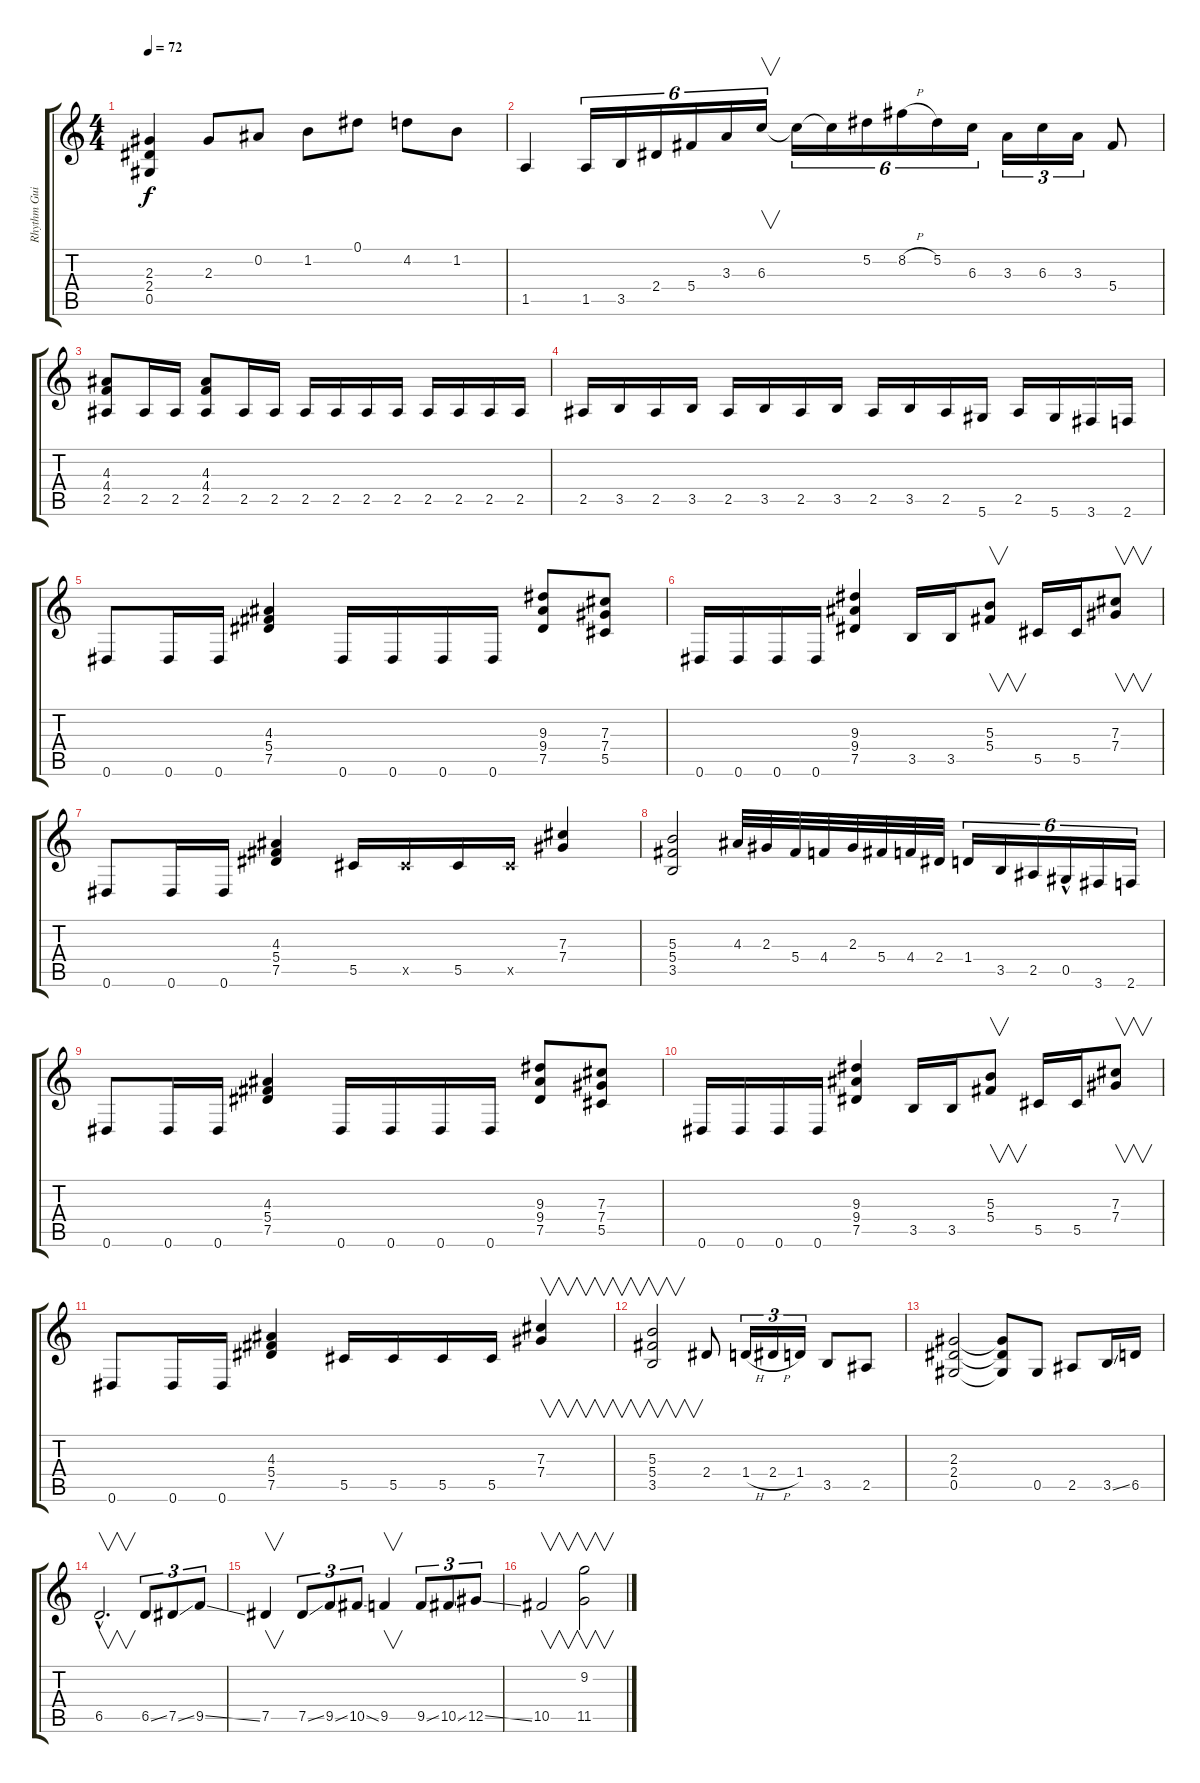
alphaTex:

\track ("Rhythm Guitar" "Rhythm Gui") {instrument overdrivenguitar}
\staff {score tabs}
\tuning (Eb4 Bb3 Gb3 Db3 Ab2 Eb2) {hide}
\ts (4 4)
\tempo 72
\clef g2
\ks c
(2.3 2.4 0.5).4{dy f} 2.3.8 0.2.8 1.2.8 0.1.8 4.2.8 1.2.8 |
1.5.4 1.5.16{tu (6 4)} 3.5.16{tu (6 4)} 2.4.16{tu (6 4)} 5.4.16{tu (6 4)} 3.3.16{tu (6 4)} 6.3.16{v tu (6 4)} 6.3{t}.16{tu (6 4)} 6.3{t}.16{tu (6 4)} 5.2.16{tu (6 4)} 8.2{h}.16{tu (6 4)} 5.2.16{tu (6 4)} 6.3.16{tu (6 4)} 3.3.16{tu (3 2)} 6.3.16{tu (3 2)} 3.3.16{tu (3 2)} 5.4.8 |
(4.3 4.4 2.5).8 2.5.16 2.5.16 (4.3 4.4 2.5).8 2.5.16 2.5.16 2.5.16 2.5.16 2.5.16 2.5.16 2.5.16 2.5.16 2.5.16 2.5.16 |
2.5.16 3.5.16 2.5.16 3.5.16 2.5.16 3.5.16 2.5.16 3.5.16 2.5.16 3.5.16 2.5.16 5.6.16 2.5.16 5.6.16 3.6.16 2.6.16 |
0.6.8 0.6.16 0.6.16 (4.3 5.4 7.5).4 0.6.16 0.6.16 0.6.16 0.6.16 (9.3 9.4 7.5).8 (7.3 7.4 5.5).8 |
0.6.16 0.6.16 0.6.16 0.6.16 (9.3 9.4 7.5).4 3.5.16 3.5.16 (5.3 5.4).8{v} 5.5.16 5.5.16 (7.3 7.4).8{v} |
0.6.8 0.6.16 0.6.16 (4.3 5.4 7.5).4 5.5.16 5.5{x}.16 5.5.16 5.5{x}.16 (7.3 7.4).4 |
(5.3 5.4 3.5).2 4.3.32 2.3.32 5.4.32 4.4.32 2.3.32 5.4.32 4.4.32 2.4.32 1.4.16{tu (6 4)} 3.5.16{tu (6 4)} 2.5.16{tu (6 4)} 0.5{hac}.16{tu (6 4)} 3.6.16{tu (6 4)} 2.6.16{tu (6 4)} |
0.6.8 0.6.16 0.6.16 (4.3 5.4 7.5).4 0.6.16 0.6.16 0.6.16 0.6.16 (9.3 9.4 7.5).8 (7.3 7.4 5.5).8 |
0.6.16 0.6.16 0.6.16 0.6.16 (9.3 9.4 7.5).4 3.5.16 3.5.16 (5.3 5.4).8{v} 5.5.16 5.5.16 (7.3 7.4).8{v} |
0.6.8 0.6.16 0.6.16 (4.3 5.4 7.5).4 5.5.16 5.5.16 5.5.16 5.5.16 (7.3 7.4).4{v} |
(5.3 5.4 3.5).2{v} 2.4.8 1.4{h}.16{tu (3 2)} 2.4{h}.16{tu (3 2)} 1.4.16{tu (3 2)} 3.5.8 2.5.8 |
(2.3 2.4 0.5).2 (2.3{t} 2.4{t} 0.5{t}).8 0.5.8 2.5.8 3.5{ss}.16 6.5.16 |
6.5{hac}.2{v d} 6.5{ss}.8{tu (3 2)} 7.5{ss}.8{tu (3 2)} 9.5{ss}.8{tu (3 2)} |
7.5.4{v} 7.5{ss}.8{tu (3 2)} 9.5{ss}.8{tu (3 2)} 10.5{ss}.8{tu (3 2)} 9.5.4{v} 9.5{ss}.8{tu (3 2)} 10.5{ss}.8{tu (3 2)} 12.5{ss}.8{tu (3 2)} |
10.5.2{v} (9.2 11.5).2{v}
